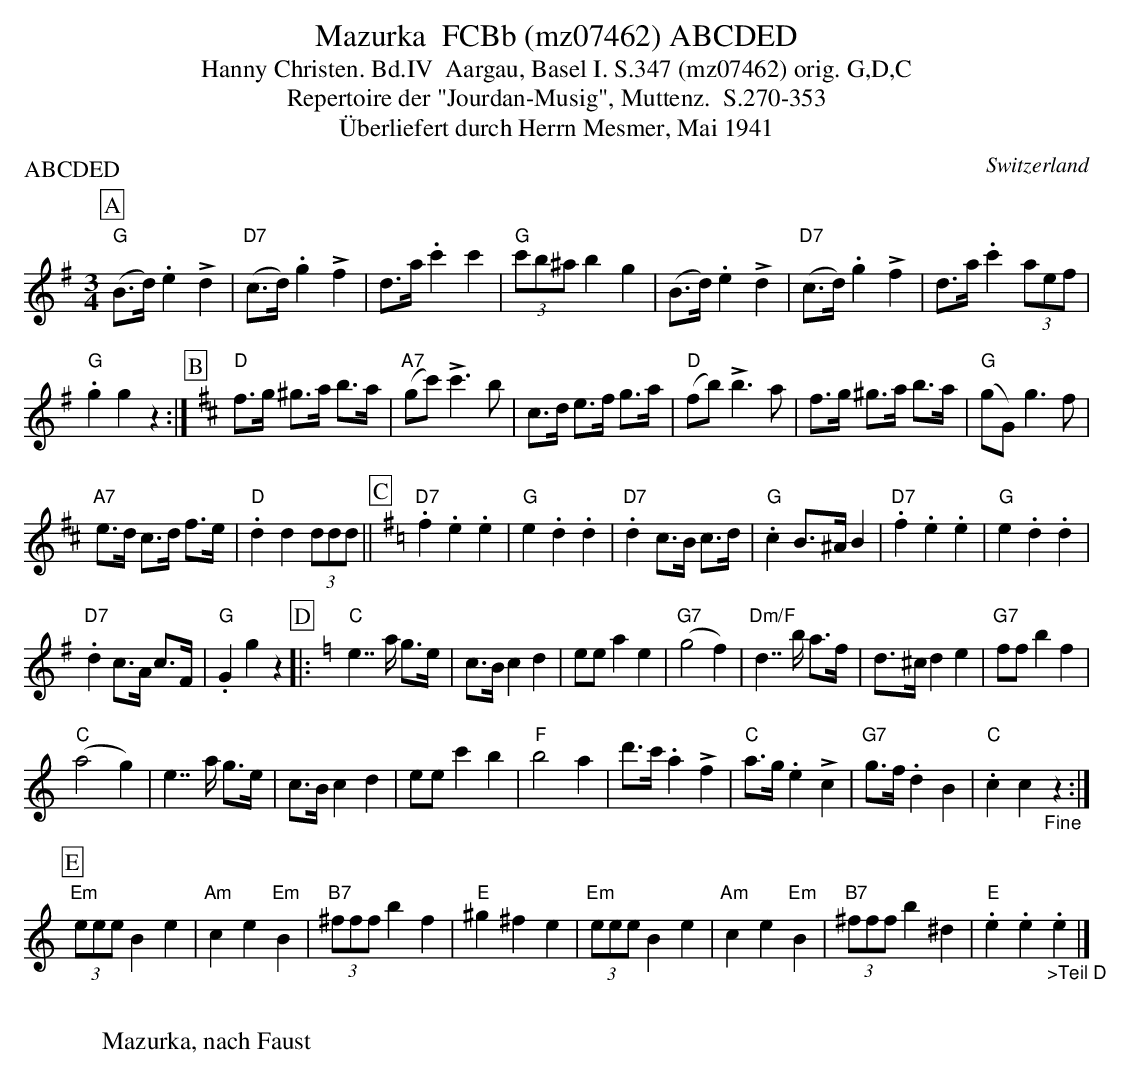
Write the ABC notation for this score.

X:1
T:Mazurka  FCBb (mz07462) ABCDED
T:Hanny Christen. Bd.IV  Aargau, Basel I. S.347 (mz07462) orig. G,D,C
T: Repertoire der "Jourdan-Musig", Muttenz.  S.270-353
T:Überliefert durch Herrn Mesmer, Mai 1941
P:ABCDED
M:3/4
L:1/8
O:Switzerland
K:G major
[P:A] ("G"B>d).e2!>!d2 | ("D7"c>d) .g2!>!f2 | d>a .c'2c'2 | (3"G"c'b^a b2g2 | (B>d).e2!>!d2 | ("D7"c>d) .g2!>!f2 | d>a .c'2 (3aef |
"G".g2g2z2 :| [P:B] [K:D] "D"f>g ^g>a b>a | ("A7"gc') !>!c'3b | c>d e>f g>a | ("D"fb)!>!b3a | f>g ^g>a b>a | ("G"gG)g3f |
"A7"e>d c>d f>e | "D".d2d2 (3ddd || [P:C] [K:G] "D7".f2.e2.e2 | "G"e2.d2.d2 | "D7".d2c>B c>d | "G".c2 B>^AB2 | "D7".f2.e2.e2 | "G"e2.d2.d2 |
"D7".d2c>A c>F | "G".G2g2z2 [P:D] |: [K:C] "C"e7/ a/ g>e  | c>B  c2d2 | eea2e2 | ("G7"g4f2) | "Dm/F"d7/b/ a>f |  d>^c d2e2 | "G7"ff b2f2 |
("C"a4g2) | e7/a/ g>e | c>Bc2d2 | eec'2b2 | "F"b4a2 | d'>c'.a2!>!f2 |  "C"a>g .e2!>!c2 | "G7"g>f.d2B2 | "C".c2c2"_Fine"z2 :|
[P:E]  "Em"(3eee B2e2 | "Am"c2e2"Em"B2 | "B7"(3^fff b2f2 | "E"^g2^f2e2 | "Em"(3eeeB2e2 | "Am"c2e2"Em"B2 | "B7"(3^fff b2^d2 | "E".e2.e2"_>Teil D".e2 |]
W:
W:Mazurka, nach Faust
